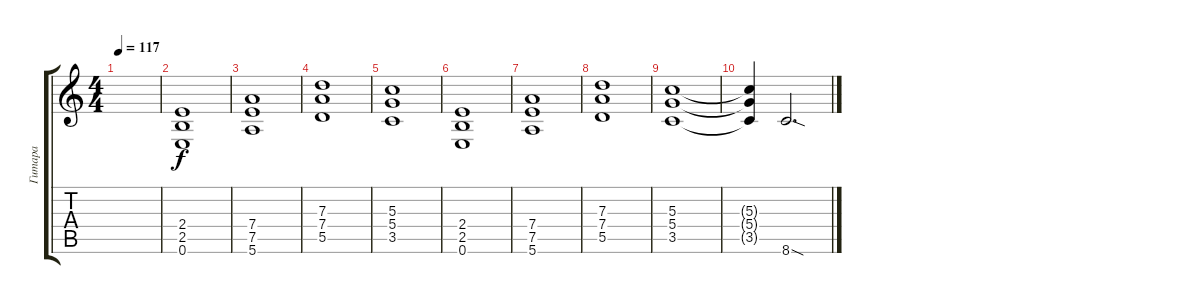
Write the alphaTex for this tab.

\track ("Гитара" "Гитара") {instrument distortionguitar}
\staff {score tabs}
\tuning (E4 B3 G3 D3 A2 E2) {hide}
\ts (4 4)
\tempo 117
\clef g2
\ks c
|
(2.4 2.5 0.6).1 |
(7.4 7.5 5.6).1 |
(7.3 7.4 5.5).1 |
(5.3 5.4 3.5).1 |
(2.4 2.5 0.6).1 |
(7.4 7.5 5.6).1 |
(7.3 7.4 5.5).1 |
(5.3 5.4 3.5).1 |
(5.3{t} 5.4{t} 3.5{t}).4 8.6{sod}.2{d}
